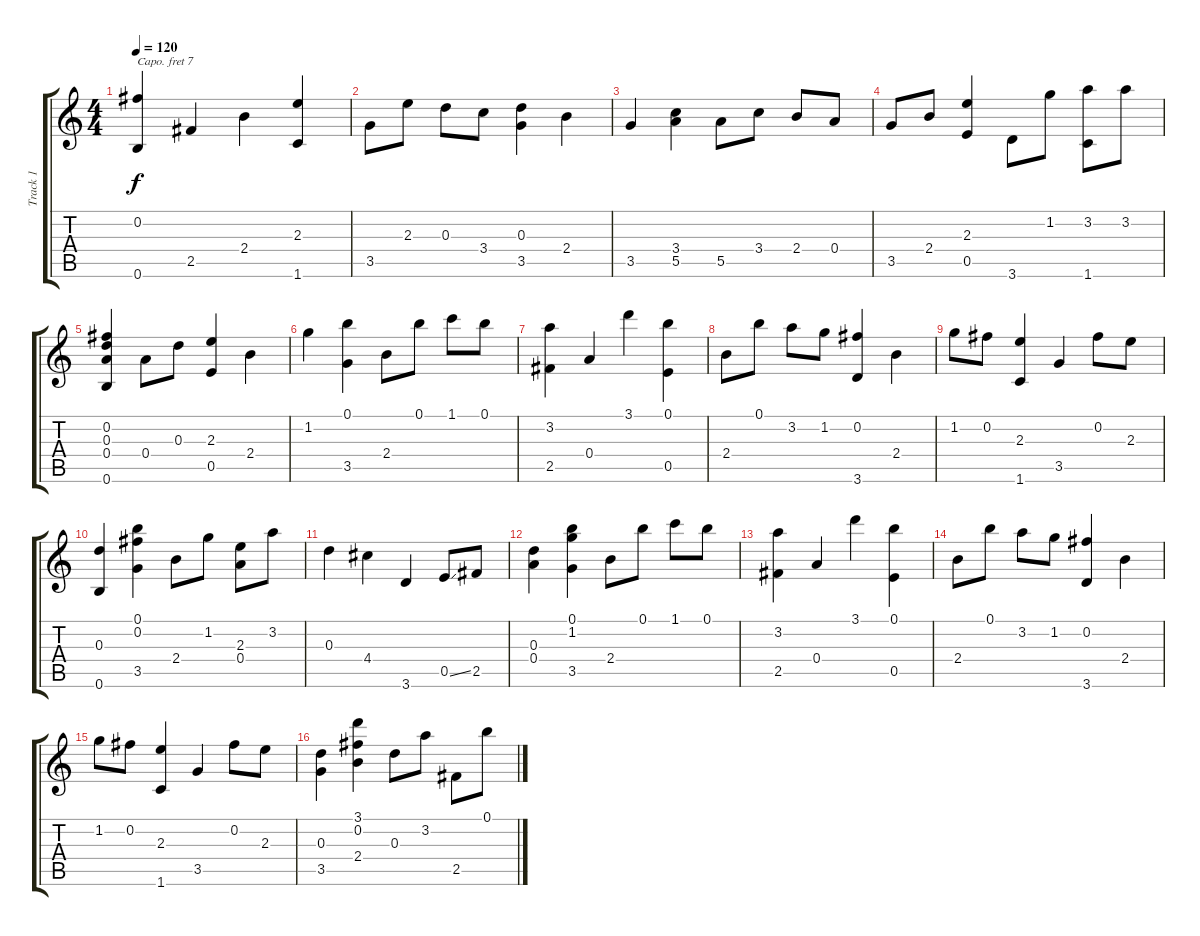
\track ("Track 1" "Track 1") {instrument acousticguitarsteel}
\staff {score tabs}
\capo 7
\tuning (E4 B3 G3 D3 A2 E2) {hide}
\ts (4 4)
\tempo 120
\clef g2
\ks c
(0.2 0.6).4{txt "" dy f} 2.5.4{txt ""} 2.4.4{txt ""} (2.3 1.6).4{txt ""} |
3.5.8{txt ""} 2.3.8{txt ""} 0.3.8{txt ""} 3.4.8{txt ""} (0.3 3.5).4{txt ""} 2.4.4{txt ""} |
3.5.4{txt ""} (3.4 5.5).4{txt ""} 5.5.8{txt ""} 3.4.8{txt ""} 2.4.8{txt ""} 0.4.8{txt ""} |
3.5.8{txt ""} 2.4.8{txt ""} (2.3 0.5).4{txt ""} 3.6.8{txt ""} 1.2.8{txt ""} (3.2 1.6).8{txt ""} 3.2.8{txt ""} |
(0.2 0.3 0.4 0.6).4{txt ""} 0.4.8{txt ""} 0.3.8{txt ""} (2.3 0.5).4{txt ""} 2.4.4{txt ""} |
1.2.4{txt ""} (0.1 3.5).4{txt ""} 2.4.8{txt ""} 0.1.8{txt ""} 1.1.8{txt ""} 0.1.8{txt ""} |
(3.2 2.5).4{txt ""} 0.4.4{txt ""} 3.1.4{txt ""} (0.1 0.5).4{txt ""} |
2.4.8{txt ""} 0.1.8{txt ""} 3.2.8{txt ""} 1.2.8{txt ""} (0.2 3.6).4{txt ""} 2.4.4{txt ""} |
1.2.8{txt ""} 0.2.8{txt ""} (2.3 1.6).4{txt ""} 3.5.4{txt ""} 0.2.8{txt ""} 2.3.8{txt ""} |
(0.3 0.6).4{txt ""} (0.1 0.2 3.5).4{txt ""} 2.4.8{txt ""} 1.2.8{txt ""} (2.3 0.4).8{txt ""} 3.2.8{txt ""} |
0.3.4{txt ""} 4.4.4{txt ""} 3.6.4{txt ""} 0.5{ss}.8{txt ""} 2.5.8{txt ""} |
(0.3 0.4).4{txt ""} (0.1 1.2 3.5).4{txt ""} 2.4.8{txt ""} 0.1.8{txt ""} 1.1.8{txt ""} 0.1.8{txt ""} |
(3.2 2.5).4{txt ""} 0.4.4{txt ""} 3.1.4{txt ""} (0.1 0.5).4{txt ""} |
2.4.8{txt ""} 0.1.8{txt ""} 3.2.8{txt ""} 1.2.8{txt ""} (0.2 3.6).4{txt ""} 2.4.4{txt ""} |
1.2.8{txt ""} 0.2.8{txt ""} (2.3 1.6).4{txt ""} 3.5.4{txt ""} 0.2.8{txt ""} 2.3.8{txt ""} |
(0.3 3.5).4{txt ""} (3.1 0.2 2.4).4{txt ""} 0.3.8{txt ""} 3.2.8{txt ""} 2.5.8{txt ""} 0.1.8{txt ""}
